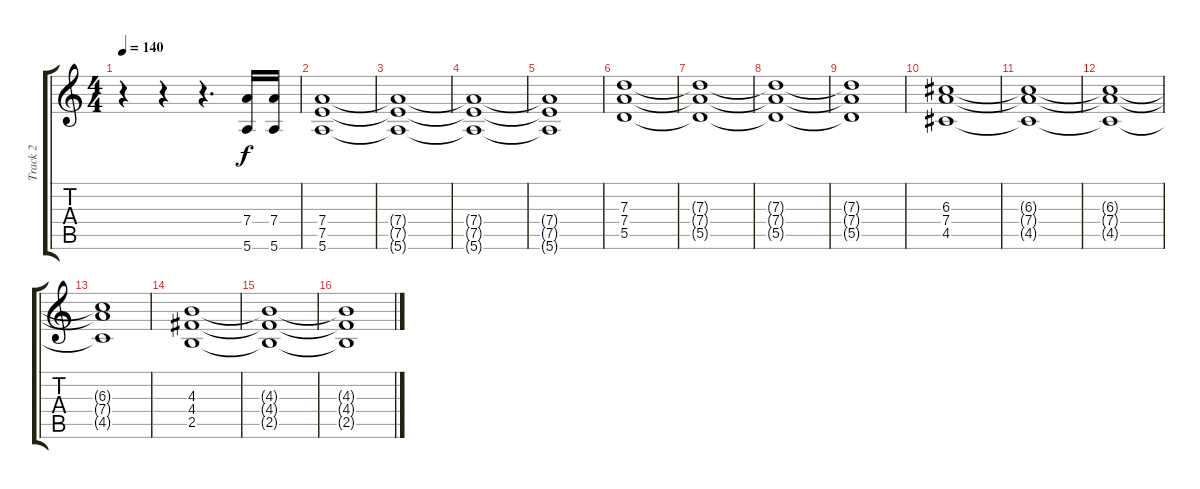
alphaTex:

\track ("Track 2" "Track 2") {instrument distortionguitar}
\staff {score tabs}
\tuning (E4 B3 G3 D3 A2 E2) {hide}
\ts (4 4)
\tempo 140
\clef g2
\ks c
r.4{dy f} r.4 r.4{d} (7.4 5.6).16 (7.4 5.6).16 |
(7.4 7.5 5.6).1 |
(7.4{t} 7.5{t} 5.6{t}).1 |
(7.4{t} 7.5{t} 5.6{t}).1 |
(7.4{t} 7.5{t} 5.6{t}).1 |
(7.3 7.4 5.5).1 |
(7.3{t} 7.4{t} 5.5{t}).1 |
(7.3{t} 7.4{t} 5.5{t}).1 |
(7.3{t} 7.4{t} 5.5{t}).1 |
(6.3 7.4 4.5).1 |
(6.3{t} 7.4{t} 4.5{t}).1 |
(6.3{t} 7.4{t} 4.5{t}).1 |
(6.3{t} 7.4{t} 4.5{t}).1 |
(4.3 4.4 2.5).1 |
(4.3{t} 4.4{t} 2.5{t}).1 |
(4.3{t} 4.4{t} 2.5{t}).1
